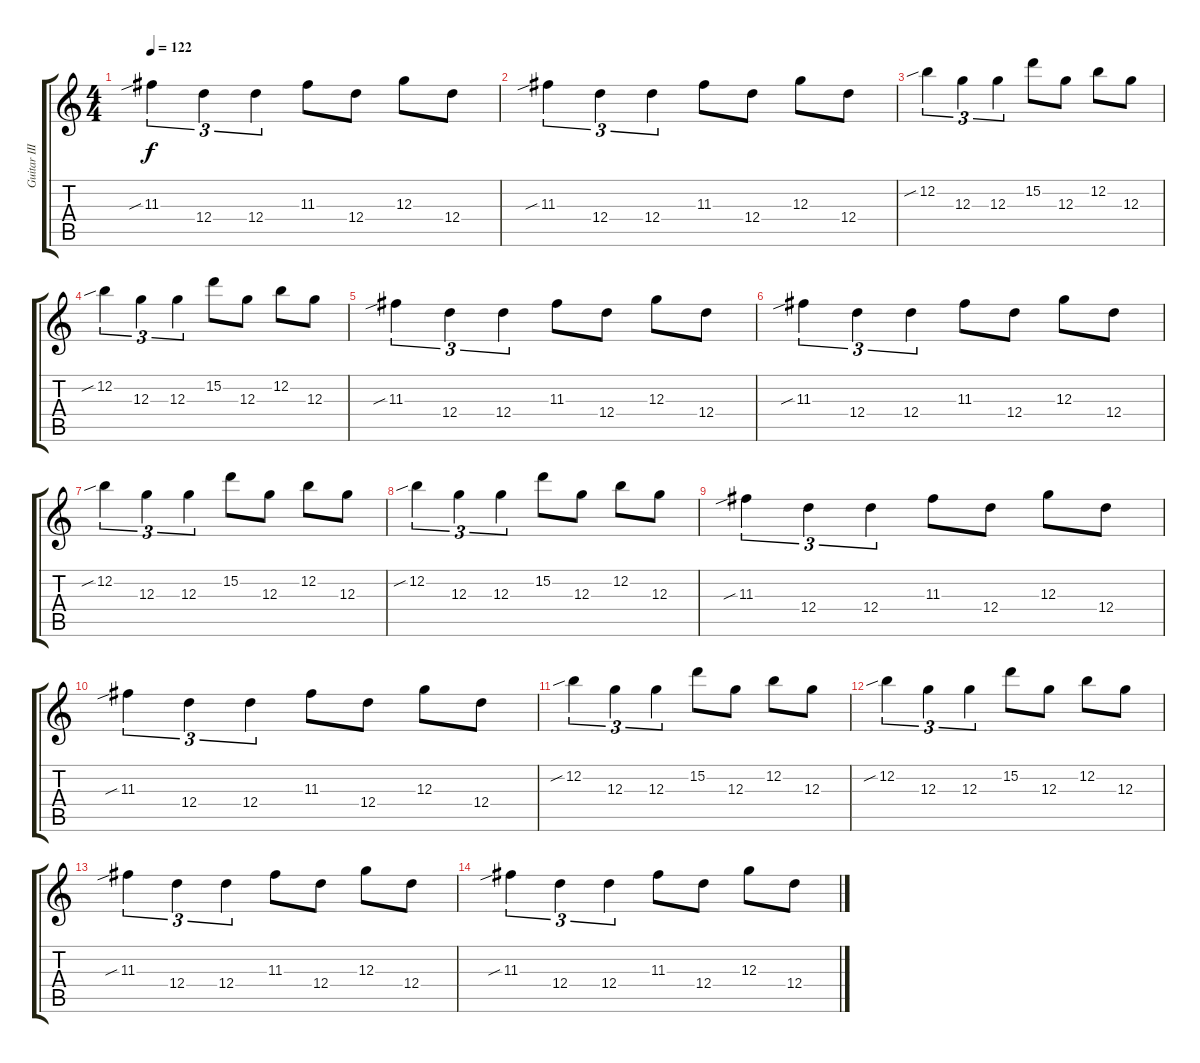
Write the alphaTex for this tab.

\track ("Guitar III" "Guitar III") {instrument distortionguitar}
\staff {score tabs}
\tuning (E4 B3 G3 D3 A2 E2) {hide}
\ts (4 4)
\tempo 122
\clef g2
\ks c
11.3{sib}.4{tu (3 2) dy f} 12.4.4{tu (3 2)} 12.4.4{tu (3 2)} 11.3.8 12.4.8 12.3.8 12.4.8 |
11.3{sib}.4{tu (3 2)} 12.4.4{tu (3 2)} 12.4.4{tu (3 2)} 11.3.8 12.4.8 12.3.8 12.4.8 |
12.2{sib}.4{tu (3 2)} 12.3.4{tu (3 2)} 12.3.4{tu (3 2)} 15.2.8 12.3.8 12.2.8 12.3.8 |
12.2{sib}.4{tu (3 2)} 12.3.4{tu (3 2)} 12.3.4{tu (3 2)} 15.2.8 12.3.8 12.2.8 12.3.8 |
11.3{sib}.4{tu (3 2)} 12.4.4{tu (3 2)} 12.4.4{tu (3 2)} 11.3.8 12.4.8 12.3.8 12.4.8 |
11.3{sib}.4{tu (3 2)} 12.4.4{tu (3 2)} 12.4.4{tu (3 2)} 11.3.8 12.4.8 12.3.8 12.4.8 |
12.2{sib}.4{tu (3 2)} 12.3.4{tu (3 2)} 12.3.4{tu (3 2)} 15.2.8 12.3.8 12.2.8 12.3.8 |
12.2{sib}.4{tu (3 2)} 12.3.4{tu (3 2)} 12.3.4{tu (3 2)} 15.2.8 12.3.8 12.2.8 12.3.8 |
11.3{sib}.4{tu (3 2)} 12.4.4{tu (3 2)} 12.4.4{tu (3 2)} 11.3.8 12.4.8 12.3.8 12.4.8 |
11.3{sib}.4{tu (3 2)} 12.4.4{tu (3 2)} 12.4.4{tu (3 2)} 11.3.8 12.4.8 12.3.8 12.4.8 |
12.2{sib}.4{tu (3 2)} 12.3.4{tu (3 2)} 12.3.4{tu (3 2)} 15.2.8 12.3.8 12.2.8 12.3.8 |
12.2{sib}.4{tu (3 2)} 12.3.4{tu (3 2)} 12.3.4{tu (3 2)} 15.2.8 12.3.8 12.2.8 12.3.8 |
11.3{sib}.4{tu (3 2)} 12.4.4{tu (3 2)} 12.4.4{tu (3 2)} 11.3.8 12.4.8 12.3.8 12.4.8 |
11.3{sib}.4{tu (3 2)} 12.4.4{tu (3 2)} 12.4.4{tu (3 2)} 11.3.8 12.4.8 12.3.8 12.4.8
